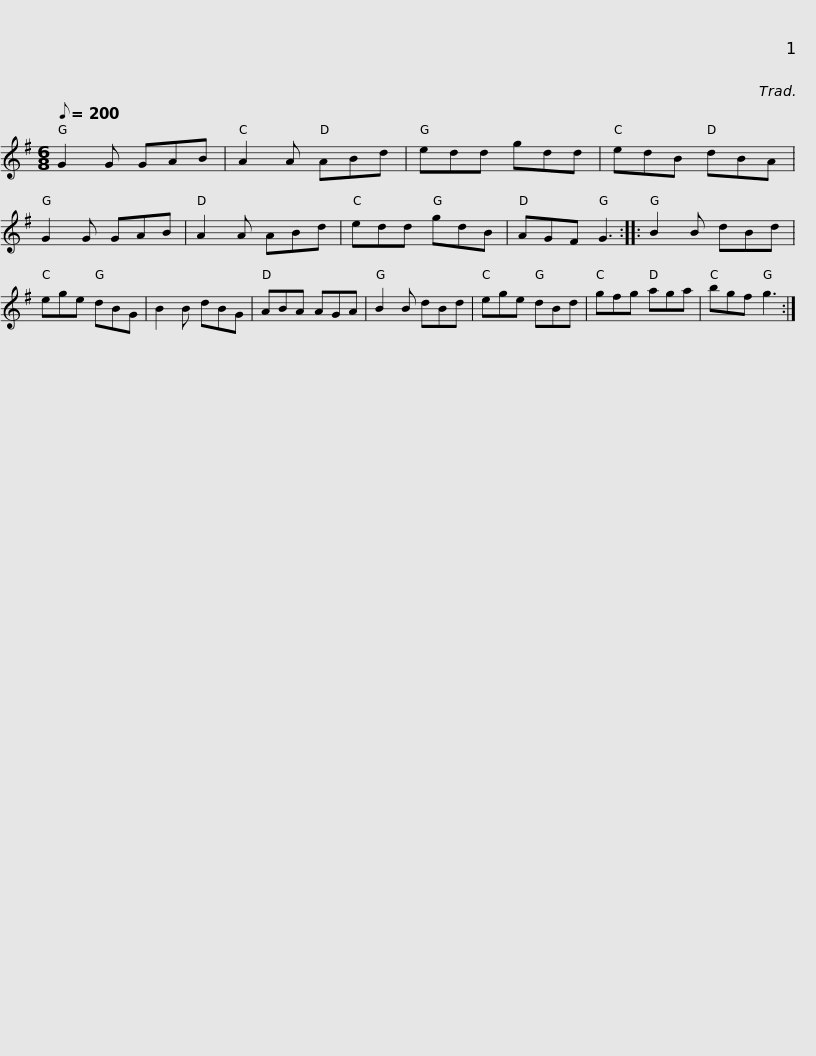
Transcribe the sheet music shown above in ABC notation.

X:1
L:1/8
Q:1/8=200
M:6/8
I:linebreak $
K:G
V:1 treble
V:1
 G2 G GAB | A2 A ABd | edd gdd | edB dBA | G2 G GAB | %5
 A2 A ABd | edd gdB |$ AGF G3 :: B2 B dBd | ege dBG | %10
 B2 B dBG | ABA AGA | B2 B dBd | ege dBd | gfg aga |$ %15
 bgf g3 :| %16
